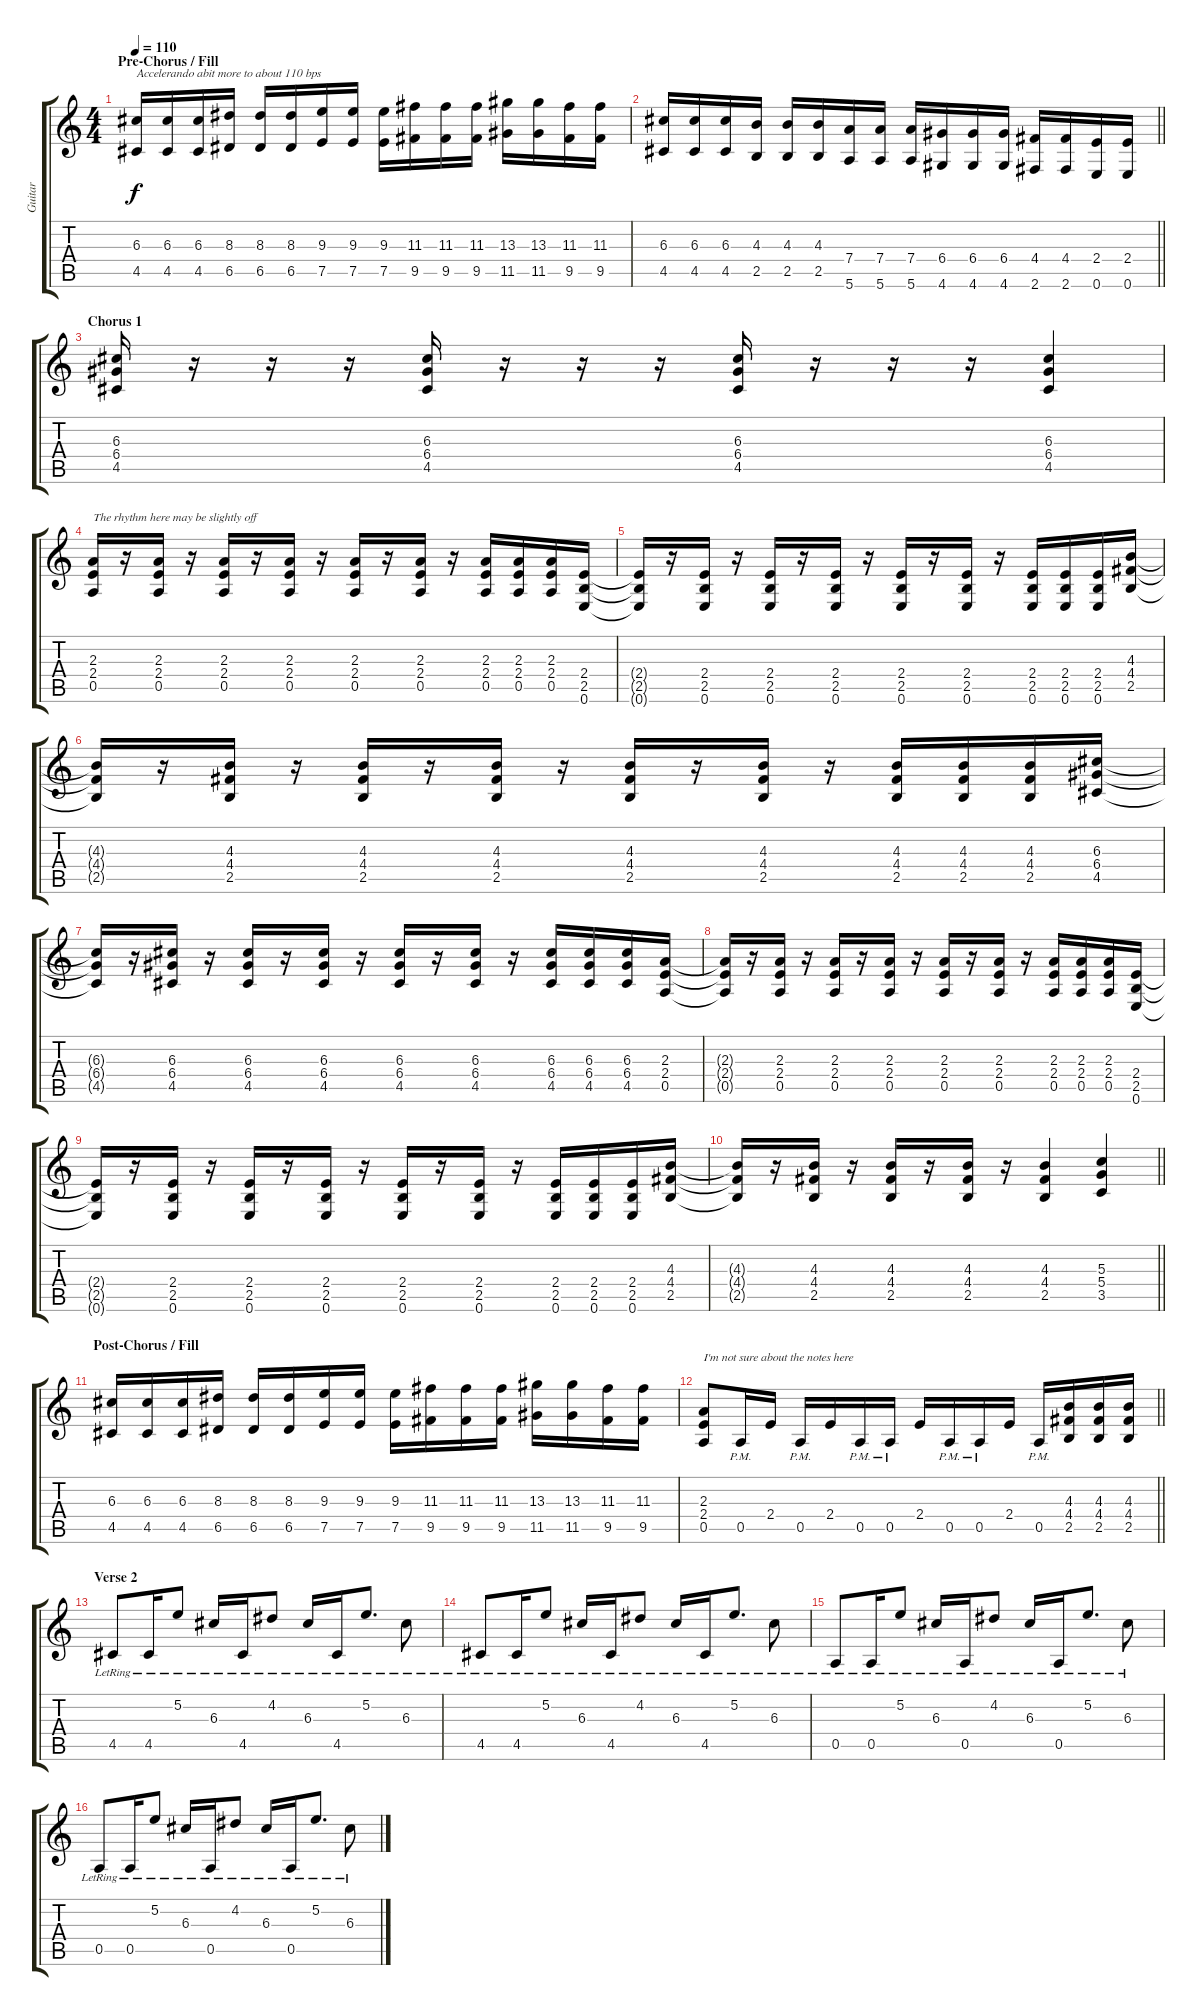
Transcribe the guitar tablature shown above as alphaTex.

\track ("Guitar" "Guitar") {instrument distortionguitar}
\staff {score tabs}
\tuning (E4 B3 G3 D3 A2 E2) {hide}
\ts (4 4)
\section ("" "Pre-Chorus / Fill")
\tempo 110
\clef g2
\ks c
(6.3 4.5).16{txt "Accelerando abit more to about 110 bps" dy f} (6.3 4.5).16 (6.3 4.5).16 (8.3 6.5).16 (8.3 6.5).16 (8.3 6.5).16 (9.3 7.5).16 (9.3 7.5).16 (9.3 7.5).16 (11.3 9.5).16 (11.3 9.5).16 (11.3 9.5).16 (13.3 11.5).16 (13.3 11.5).16 (11.3 9.5).16 (11.3 9.5).16 |
\barLineRight lightlight
(6.3 4.5).16 (6.3 4.5).16 (6.3 4.5).16 (4.3 2.5).16 (4.3 2.5).16 (4.3 2.5).16 (7.4 5.6).16 (7.4 5.6).16 (7.4 5.6).16 (6.4 4.6).16 (6.4 4.6).16 (6.4 4.6).16 (4.4 2.6).16 (4.4 2.6).16 (2.4 0.6).16 (2.4 0.6).16 |
\section ("" "Chorus 1")
(6.3 6.4 4.5).16 r.16 r.16 r.16 (6.3 6.4 4.5).16 r.16 r.16 r.16 (6.3 6.4 4.5).16 r.16 r.16 r.16 (6.3 6.4 4.5).4 |
(2.3 2.4 0.5).16{txt "The rhythm here may be slightly off"} r.16 (2.3 2.4 0.5).16 r.16 (2.3 2.4 0.5).16 r.16 (2.3 2.4 0.5).16 r.16 (2.3 2.4 0.5).16 r.16 (2.3 2.4 0.5).16 r.16 (2.3 2.4 0.5).16 (2.3 2.4 0.5).16 (2.3 2.4 0.5).16 (2.4 2.5 0.6).16 |
(2.4{t} 2.5{t} 0.6{t}).16 r.16 (2.4 2.5 0.6).16 r.16 (2.4 2.5 0.6).16 r.16 (2.4 2.5 0.6).16 r.16 (2.4 2.5 0.6).16 r.16 (2.4 2.5 0.6).16 r.16 (2.4 2.5 0.6).16 (2.4 2.5 0.6).16 (2.4 2.5 0.6).16 (4.3 4.4 2.5).16 |
(4.3{t} 4.4{t} 2.5{t}).16 r.16 (4.3 4.4 2.5).16 r.16 (4.3 4.4 2.5).16 r.16 (4.3 4.4 2.5).16 r.16 (4.3 4.4 2.5).16 r.16 (4.3 4.4 2.5).16 r.16 (4.3 4.4 2.5).16 (4.3 4.4 2.5).16 (4.3 4.4 2.5).16 (6.3 6.4 4.5).16 |
(6.3{t} 6.4{t} 4.5{t}).16 r.16 (6.3 6.4 4.5).16 r.16 (6.3 6.4 4.5).16 r.16 (6.3 6.4 4.5).16 r.16 (6.3 6.4 4.5).16 r.16 (6.3 6.4 4.5).16 r.16 (6.3 6.4 4.5).16 (6.3 6.4 4.5).16 (6.3 6.4 4.5).16 (2.3 2.4 0.5).16 |
(2.3{t} 2.4{t} 0.5{t}).16 r.16 (2.3 2.4 0.5).16 r.16 (2.3 2.4 0.5).16 r.16 (2.3 2.4 0.5).16 r.16 (2.3 2.4 0.5).16 r.16 (2.3 2.4 0.5).16 r.16 (2.3 2.4 0.5).16 (2.3 2.4 0.5).16 (2.3 2.4 0.5).16 (2.4 2.5 0.6).16 |
(2.4{t} 2.5{t} 0.6{t}).16 r.16 (2.4 2.5 0.6).16 r.16 (2.4 2.5 0.6).16 r.16 (2.4 2.5 0.6).16 r.16 (2.4 2.5 0.6).16 r.16 (2.4 2.5 0.6).16 r.16 (2.4 2.5 0.6).16 (2.4 2.5 0.6).16 (2.4 2.5 0.6).16 (4.3 4.4 2.5).16 |
\barLineRight lightlight
(4.3{t} 4.4{t} 2.5{t}).16 r.16 (4.3 4.4 2.5).16 r.16 (4.3 4.4 2.5).16 r.16 (4.3 4.4 2.5).16 r.16 (4.3 4.4 2.5).4 (5.3 5.4 3.5).4 |
\section ("" "Post-Chorus / Fill")
(6.3 4.5).16 (6.3 4.5).16 (6.3 4.5).16 (8.3 6.5).16 (8.3 6.5).16 (8.3 6.5).16 (9.3 7.5).16 (9.3 7.5).16 (9.3 7.5).16 (11.3 9.5).16 (11.3 9.5).16 (11.3 9.5).16 (13.3 11.5).16 (13.3 11.5).16 (11.3 9.5).16 (11.3 9.5).16 |
\barLineRight lightlight
(2.3 2.4 0.5).8{txt "I'm not sure about the notes here"} 0.5{pm}.16 2.4.16 0.5{pm}.16 2.4.16 0.5{pm}.16 0.5{pm}.16 2.4.16 0.5{pm}.16 0.5{pm}.16 2.4.16 0.5{pm}.16 (4.3 4.4 2.5).16 (4.3 4.4 2.5).16 (4.3 4.4 2.5).16 |
\section ("" "Verse 2")
4.5{lr}.8 4.5{lr}.16 5.2{lr}.8 6.3{lr}.16 4.5{lr}.16 4.2{lr}.8 6.3{lr}.16 4.5{lr}.16 5.2{lr}.8{d} 6.3{lr}.8 |
4.5{lr}.8 4.5{lr}.16 5.2{lr}.8 6.3{lr}.16 4.5{lr}.16 4.2{lr}.8 6.3{lr}.16 4.5{lr}.16 5.2{lr}.8{d} 6.3{lr}.8 |
0.5{lr}.8 0.5{lr}.16 5.2{lr}.8 6.3{lr}.16 0.5{lr}.16 4.2{lr}.8 6.3{lr}.16 0.5{lr}.16 5.2{lr}.8{d} 6.3{lr}.8 |
0.5{lr}.8 0.5{lr}.16 5.2{lr}.8 6.3{lr}.16 0.5{lr}.16 4.2{lr}.8 6.3{lr}.16 0.5{lr}.16 5.2{lr}.8{d} 6.3{lr}.8
